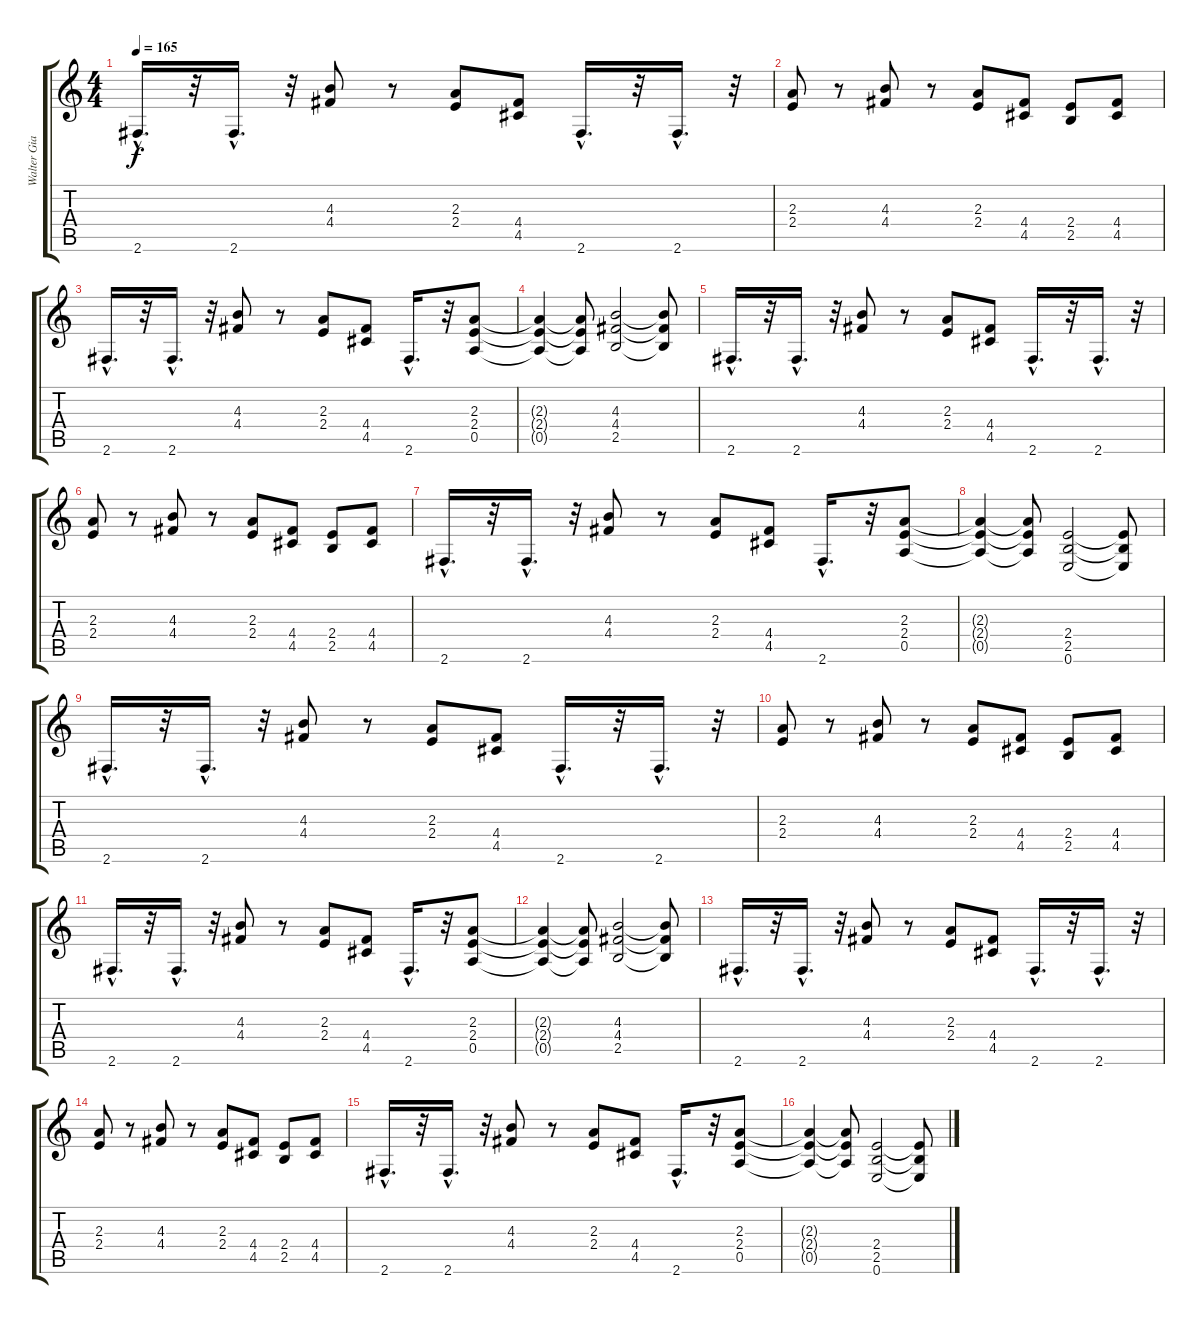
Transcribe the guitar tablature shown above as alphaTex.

\track ("Walter Giardino-2" "Walter Gia") {instrument distortionguitar}
\staff {score tabs}
\tuning (E4 B3 G3 D3 A2 E2) {hide}
\ts (4 4)
\tempo 165
\clef g2
\ks c
2.6{hac}.16{d dy f instrument distortionguitar} r.32 2.6{hac}.16{d} r.32 (4.3 4.4).8 r.8 (2.3 2.4).8 (4.4 4.5).8 2.6{hac}.16{d} r.32 2.6{hac}.16{d} r.32 |
(2.3 2.4).8 r.8 (4.3 4.4).8 r.8 (2.3 2.4).8 (4.4 4.5).8 (2.4 2.5).8 (4.4 4.5).8 |
2.6{hac}.16{d} r.32 2.6{hac}.16{d} r.32 (4.3 4.4).8 r.8 (2.3 2.4).8 (4.4 4.5).8 2.6{hac}.16{d} r.32 (2.3 2.4 0.5).8 |
(2.3{t} 2.4{t} 0.5{t}).4 (2.3{t} 2.4{t} 0.5{t}).8 (4.3 4.4 2.5).2 (4.3{t} 4.4{t} 2.5{t}).8 |
2.6{hac}.16{d} r.32 2.6{hac}.16{d} r.32 (4.3 4.4).8 r.8 (2.3 2.4).8 (4.4 4.5).8 2.6{hac}.16{d} r.32 2.6{hac}.16{d} r.32 |
(2.3 2.4).8 r.8 (4.3 4.4).8 r.8 (2.3 2.4).8 (4.4 4.5).8 (2.4 2.5).8 (4.4 4.5).8 |
2.6{hac}.16{d} r.32 2.6{hac}.16{d} r.32 (4.3 4.4).8 r.8 (2.3 2.4).8 (4.4 4.5).8 2.6{hac}.16{d} r.32 (2.3 2.4 0.5).8 |
(2.3{t} 2.4{t} 0.5{t}).4 (2.3{t} 2.4{t} 0.5{t}).8 (2.4 2.5 0.6).2 (2.4{t} 2.5{t} 0.6{t}).8 |
2.6{hac}.16{d} r.32 2.6{hac}.16{d} r.32 (4.3 4.4).8 r.8 (2.3 2.4).8 (4.4 4.5).8 2.6{hac}.16{d} r.32 2.6{hac}.16{d} r.32 |
(2.3 2.4).8 r.8 (4.3 4.4).8 r.8 (2.3 2.4).8 (4.4 4.5).8 (2.4 2.5).8 (4.4 4.5).8 |
2.6{hac}.16{d} r.32 2.6{hac}.16{d} r.32 (4.3 4.4).8 r.8 (2.3 2.4).8 (4.4 4.5).8 2.6{hac}.16{d} r.32 (2.3 2.4 0.5).8 |
(2.3{t} 2.4{t} 0.5{t}).4 (2.3{t} 2.4{t} 0.5{t}).8 (4.3 4.4 2.5).2 (4.3{t} 4.4{t} 2.5{t}).8 |
2.6{hac}.16{d} r.32 2.6{hac}.16{d} r.32 (4.3 4.4).8 r.8 (2.3 2.4).8 (4.4 4.5).8 2.6{hac}.16{d} r.32 2.6{hac}.16{d} r.32 |
(2.3 2.4).8 r.8 (4.3 4.4).8 r.8 (2.3 2.4).8 (4.4 4.5).8 (2.4 2.5).8 (4.4 4.5).8 |
2.6{hac}.16{d} r.32 2.6{hac}.16{d} r.32 (4.3 4.4).8 r.8 (2.3 2.4).8 (4.4 4.5).8 2.6{hac}.16{d} r.32 (2.3 2.4 0.5).8 |
(2.3{t} 2.4{t} 0.5{t}).4 (2.3{t} 2.4{t} 0.5{t}).8 (2.4 2.5 0.6).2 (2.4{t} 2.5{t} 0.6{t}).8
